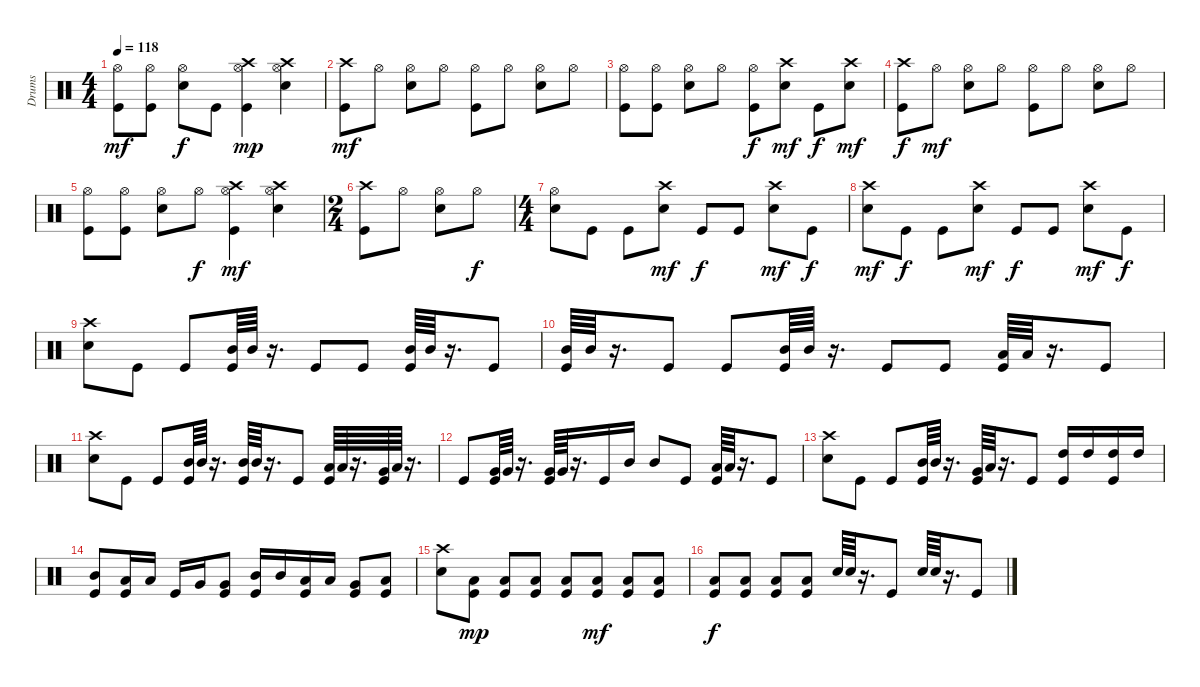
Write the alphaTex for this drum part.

\track ("Drums" "Drums") {instrument percussion}
\staff {score}
\articulation defaults
\ts (4 4)
\tempo 118
\clef neutral
\ks c
("Hi-Hat (open)" "Kick (hit)").8{dy mf} ("Hi-Hat (open)" "Kick (hit)").8 ("Hi-Hat (open)" "Snare (hit) 2").8{dy f} "Kick (hit)".8 ("Hi-Hat (open)" "Kick (hit)" "Crash high (hit)").4{dy mp} ("Hi-Hat (open)" "Snare (hit) 2" "Crash high (hit)").4 |
("Crash high (hit)" "Kick (hit)").8{dy mf} "Hi-Hat (open)".8 ("Hi-Hat (open)" "Snare (hit) 2").8 "Hi-Hat (open)".8 ("Hi-Hat (open)" "Kick (hit)").8 "Hi-Hat (open)".8 ("Hi-Hat (open)" "Snare (hit) 2").8 "Hi-Hat (open)".8 |
("Hi-Hat (open)" "Kick (hit)").8 ("Hi-Hat (open)" "Kick (hit)").8 ("Hi-Hat (open)" "Snare (hit) 2").8 "Hi-Hat (open)".8 ("Hi-Hat (open)" "Kick (hit)").8{dy f} ("Snare (hit) 2" "Crash high (hit)").8{dy mf} "Kick (hit)".8{dy f} ("Snare (hit) 2" "Crash high (hit)").8{dy mf} |
("Crash high (hit)" "Kick (hit)").8{dy f} "Hi-Hat (open)".8{dy mf} ("Hi-Hat (open)" "Snare (hit) 2").8 "Hi-Hat (open)".8 ("Hi-Hat (open)" "Kick (hit)").8 "Hi-Hat (open)".8 ("Hi-Hat (open)" "Snare (hit) 2").8 "Hi-Hat (open)".8 |
("Hi-Hat (open)" "Kick (hit)").8 ("Hi-Hat (open)" "Kick (hit)").8 ("Hi-Hat (open)" "Snare (hit) 2").8 "Hi-Hat (open)".8{dy f} ("Hi-Hat (open)" "Kick (hit)" "Crash high (hit)").4{dy mf} ("Hi-Hat (open)" "Snare (hit) 2" "Crash high (hit)").4 |
\ts (2 4)
("Crash high (hit)" "Kick (hit)").8 "Hi-Hat (open)".8 ("Hi-Hat (open)" "Snare (hit) 2").8 "Hi-Hat (open)".8{dy f} |
\ts (4 4)
("Hi-Hat (open)" "Snare (hit) 2").8 "Kick (hit)".8 "Kick (hit)".8 ("Crash high (hit)" "Snare (hit) 2").8{dy mf} "Kick (hit)".8{dy f} "Kick (hit)".8 ("Crash high (hit)" "Snare (hit) 2").8{dy mf} "Kick (hit)".8{dy f} |
("Crash high (hit)" "Snare (hit) 2").8{dy mf} "Kick (hit)".8{dy f} "Kick (hit)".8 ("Crash high (hit)" "Snare (hit) 2").8{dy mf} "Kick (hit)".8{dy f} "Kick (hit)".8 ("Crash high (hit)" "Snare (hit) 2").8{dy mf} "Kick (hit)".8{dy f} |
("Crash high (hit)" "Snare (hit) 2").8 "Kick (hit)".8 "Kick (hit)".8 ("Mid Tom (hit)" "Kick (hit)").64 "Mid Tom (hit)".64 r.16{d} "Kick (hit)".8 "Kick (hit)".8 ("Mid Tom (hit)" "Kick (hit)").64 "Mid Tom (hit)".64 r.16{d} "Kick (hit)".8 |
("Mid Tom (hit)" "Kick (hit)").64 "Mid Tom (hit)".64 r.16{d} "Kick (hit)".8 "Kick (hit)".8 ("Mid Tom (hit)" "Kick (hit)").64 "Mid Tom (hit)".64 r.16{d} "Kick (hit)".8 "Kick (hit)".8 ("Low Tom (hit)" "Kick (hit)").64 "Low Tom (hit)".64 r.16{d} "Kick (hit)".8 |
("Crash high (hit)" "Snare (hit) 2").8 "Kick (hit)".8 "Kick (hit)".8 ("Mid Tom (hit)" "Kick (hit)").64 "Mid Tom (hit)".64 r.16{d} ("Mid Tom (hit)" "Kick (hit)").64 "Mid Tom (hit)".64 r.16{d} "Kick (hit)".8 ("Low Tom (hit)" "Kick (hit)").64 "Low Tom (hit)".64 r.16{d} ("Very Low Tom (hit)" "Kick (hit)").64 "Low Tom (hit)".64 r.16{d} |
"Kick (hit)".8 ("Very Low Tom (hit)" "Kick (hit)").64 "Very Low Tom (hit)".64 r.16{d} ("Very Low Tom (hit)" "Kick (hit)").64 "Very Low Tom (hit)".64 r.16{d} "Kick (hit)".16 "Mid Tom (hit)".16 "Mid Tom (hit)".8 "Kick (hit)".8 ("Low Tom (hit)" "Kick (hit)").64 "Low Tom (hit)".64 r.16{d} "Kick (hit)".8 |
("Crash high (hit)" "Snare (hit) 2").8 "Kick (hit)".8 "Kick (hit)".8 ("Mid Tom (hit)" "Kick (hit)").64 "Mid Tom (hit)".64 r.16{d} ("Very Low Tom (hit)" "Kick (hit)").64 "Low Tom (hit)".64 r.16{d} "Kick (hit)".8 ("High Tom (hit)" "Kick (hit)").16 "High Tom (hit)".16 ("High Tom (hit)" "Kick (hit)").16 "High Tom (hit)".16 |
("Mid Tom (hit)" "Kick (hit)").8 ("Low Tom (hit)" "Kick (hit)").16 "Low Tom (hit)".16 "Kick (hit)".16 "Very Low Tom (hit)".16 ("Very Low Tom (hit)" "Kick (hit)").8 ("Mid Tom (hit)" "Kick (hit)").16 "Mid Tom (hit)".16 ("Low Tom (hit)" "Kick (hit)").16 "Low Tom (hit)".16 ("Very Low Tom (hit)" "Kick (hit)").8 ("Low Floor Tom (hit)" "Kick (hit)").8 |
("Crash high (hit)" "Snare (hit) 2").8 ("Kick (hit)" "Low Floor Tom (hit)").8{dy mp} ("Kick (hit)" "Low Floor Tom (hit)").8 ("Kick (hit)" "Low Floor Tom (hit)").8 ("Kick (hit)" "Low Floor Tom (hit)").8 ("Kick (hit)" "Low Floor Tom (hit)").8{dy mf} ("Kick (hit)" "Low Floor Tom (hit)").8 ("Kick (hit)" "Low Floor Tom (hit)").8 |
("Kick (hit)" "Low Floor Tom (hit)").8{dy f} ("Kick (hit)" "Low Floor Tom (hit)").8 ("Kick (hit)" "Low Floor Tom (hit)").8 ("Kick (hit)" "Low Floor Tom (hit)").8 "Snare (hit) 2".64 "Snare (hit) 2".64 r.16{d} "Kick (hit)".8 "Snare (hit) 2".64 "Snare (hit) 2".64 r.16{d} "Kick (hit)".8
